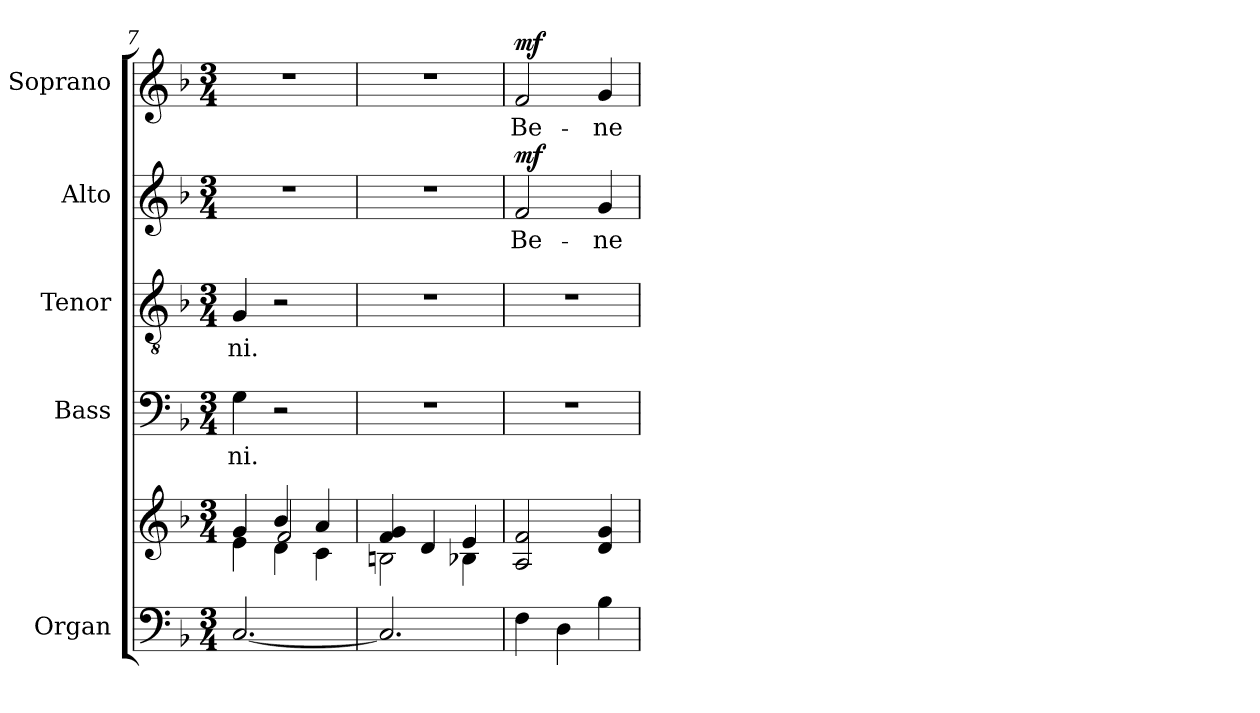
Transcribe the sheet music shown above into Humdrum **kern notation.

**kern	**kern	**kern	**text	**kern	**text	**kern	**text	**dynam	**kern	**text	**dynam
*part5	*part5	*part4	*part4	*part3	*part3	*part2	*part2	*part2	*part1	*part1	*part1
*staff6	*staff5	*staff4	*staff4	*staff3	*staff3	*staff2	*staff2	*staff2	*staff1	*staff1	*staff1
*I"Organ	*	*I"Bass	*	*I"Tenor	*	*I"Alto	*	*	*I"Soprano	*	*
*I'Org.	*	*I'B.	*	*I'T.	*	*I'A.	*	*	*I'S.	*	*
*clefF4	*clefG2	*clefF4	*	*clefGv2	*	*clefG2	*	*	*clefG2	*	*
*k[b-]	*k[b-]	*k[b-]	*	*k[b-]	*	*k[b-]	*	*	*k[b-]	*	*
*F:	*F:	*F:	*	*F:	*	*F:	*	*	*F:	*	*
*M3/4	*M3/4	*M3/4	*	*M3/4	*	*M3/4	*	*	*M3/4	*	*
=7	=7	=7	=7	=7	=7	=7	=7	=7	=7	=7	=7
*	*^	*	*	*	*	*	*	*	*	*	*
*	*	*^	*	*	*	*	*	*	*	*	*	*
!	!	!	!	!	!LO:LY:b	!	!LO:LY:b	!	!	!	!	!	!
[2.C/	4g/	4e\	4ryy	4G\	-ni.	4G/	-ni.	2.r	.	.	2.r	.	.
.	4b-/	4d\	2f/	2r	.	2r	.	.	.	.	.	.	.
.	4a/	4c\	.	.	.	.	.	.	.	.	.	.	.
*	*	*v	*v	*	*	*	*	*	*	*	*	*	*
=8	=8	=8	=8	=8	=8	=8	=8	=8	=8	=8	=8	=8
2.C/]	4f/ 4g/	2Bn\	2.r	.	2.r	.	2.r	.	.	2.r	.	.
.	4d/	.	.	.	.	.	.	.	.	.	.	.
.	4e/	4B-X\	.	.	.	.	.	.	.	.	.	.
!!LO:LB:g=z
=9	=9	=9	=9	=9	=9	=9	=9	=9	=9	=9	=9	=9
!	!	!	!	!	!	!	!	!LO:LY:b	!LO:DY:a	!	!LO:LY:b	!LO:DY:a
*	*v	*v	*	*	*	*	*	*	*	*	*	*
4F\	2A/ 2f/	2.r	.	2.r	.	2f/	Be-	mf	2f/	Be-	mf
4D\	.	.	.	.	.	.	.	.	.	.	.
!	!	!	!	!	!	!	!LO:LY:b	!	!	!LO:LY:b	!
4B-\	4d/ 4g/	.	.	.	.	4g/	-ne-	.	4g/	-ne-	.
=	=	=	=	=	=	=	=	=	=	=	=
*-	*-	*-	*-	*-	*-	*-	*-	*-	*-	*-	*-
